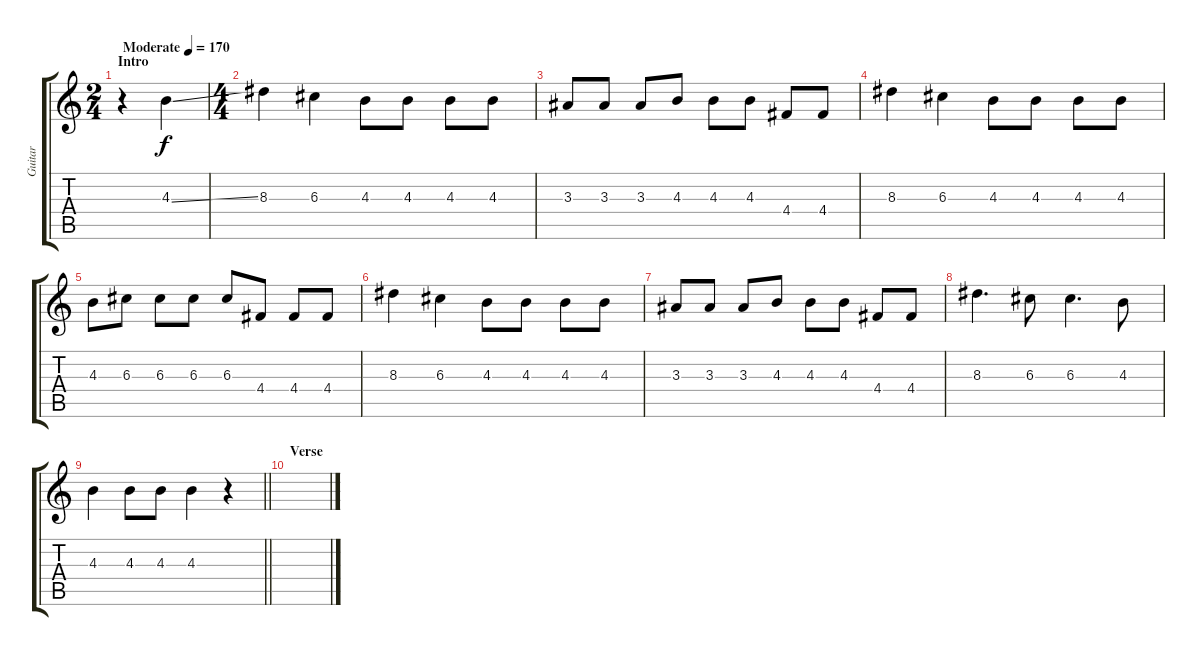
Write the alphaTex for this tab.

\track ("Guitar" "Guitar") {instrument distortionguitar}
\staff {score tabs}
\tuning (E4 B3 G3 D3 A2 E2) {hide}
\ts (2 4)
\section ("" "Intro")
\tempo (170 "Moderate")
\clef g2
\ks c
r.4{dy f instrument distortionguitar} 4.3{ss}.4 |
\ts (4 4)
8.3.4 6.3.4 4.3.8 4.3.8 4.3.8 4.3.8 |
3.3.8 3.3.8 3.3.8 4.3.8 4.3.8 4.3.8 4.4.8 4.4.8 |
8.3.4 6.3.4 4.3.8 4.3.8 4.3.8 4.3.8 |
4.3.8 6.3.8 6.3.8 6.3.8 6.3.8 4.4.8 4.4.8 4.4.8 |
8.3.4 6.3.4 4.3.8 4.3.8 4.3.8 4.3.8 |
3.3.8 3.3.8 3.3.8 4.3.8 4.3.8 4.3.8 4.4.8 4.4.8 |
8.3.4{d} 6.3.8 6.3.4{d} 4.3.8 |
\barLineRight lightlight
4.3.4 4.3.8 4.3.8 4.3.4 r.4 |
\section ("" "Verse")
